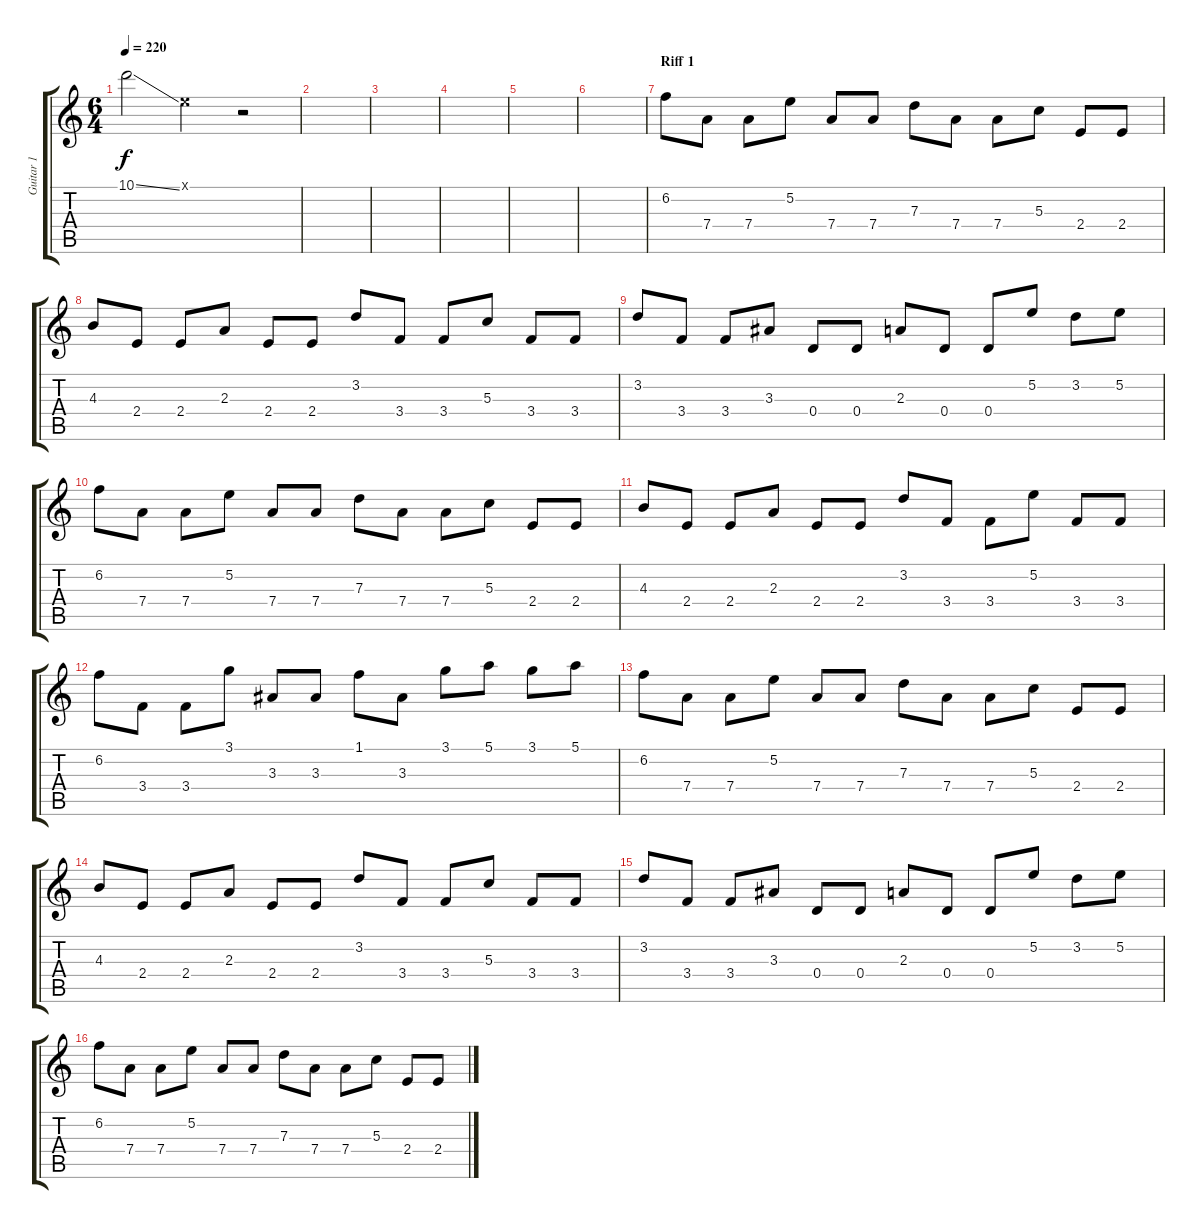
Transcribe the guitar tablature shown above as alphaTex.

\track ("Guitar 1" "Guitar 1") {instrument distortionguitar}
\staff {score tabs}
\tuning (E4 B3 G3 D3 A2 E2) {hide}
\ts (6 4)
\tempo 220
\clef g2
\ks c
10.1{ss}.2{dy f} 0.1{x}.2 r.2 |
|
|
|
|
|
\section ("" "Riff 1")
6.2.8 7.4.8 7.4.8 5.2.8 7.4.8 7.4.8 7.3.8 7.4.8 7.4.8 5.3.8 2.4.8 2.4.8 |
4.3.8 2.4.8 2.4.8 2.3.8 2.4.8 2.4.8 3.2.8 3.4.8 3.4.8 5.3.8 3.4.8 3.4.8 |
3.2.8 3.4.8 3.4.8 3.3.8 0.4.8 0.4.8 2.3.8 0.4.8 0.4.8 5.2.8 3.2.8 5.2.8 |
6.2.8 7.4.8 7.4.8 5.2.8 7.4.8 7.4.8 7.3.8 7.4.8 7.4.8 5.3.8 2.4.8 2.4.8 |
4.3.8 2.4.8 2.4.8 2.3.8 2.4.8 2.4.8 3.2.8 3.4.8 3.4.8 5.2.8 3.4.8 3.4.8 |
6.2.8 3.4.8 3.4.8 3.1.8 3.3.8 3.3.8 1.1.8 3.3.8 3.1.8 5.1.8 3.1.8 5.1.8 |
6.2.8 7.4.8 7.4.8 5.2.8 7.4.8 7.4.8 7.3.8 7.4.8 7.4.8 5.3.8 2.4.8 2.4.8 |
4.3.8 2.4.8 2.4.8 2.3.8 2.4.8 2.4.8 3.2.8 3.4.8 3.4.8 5.3.8 3.4.8 3.4.8 |
3.2.8 3.4.8 3.4.8 3.3.8 0.4.8 0.4.8 2.3.8 0.4.8 0.4.8 5.2.8 3.2.8 5.2.8 |
6.2.8 7.4.8 7.4.8 5.2.8 7.4.8 7.4.8 7.3.8 7.4.8 7.4.8 5.3.8 2.4.8 2.4.8
